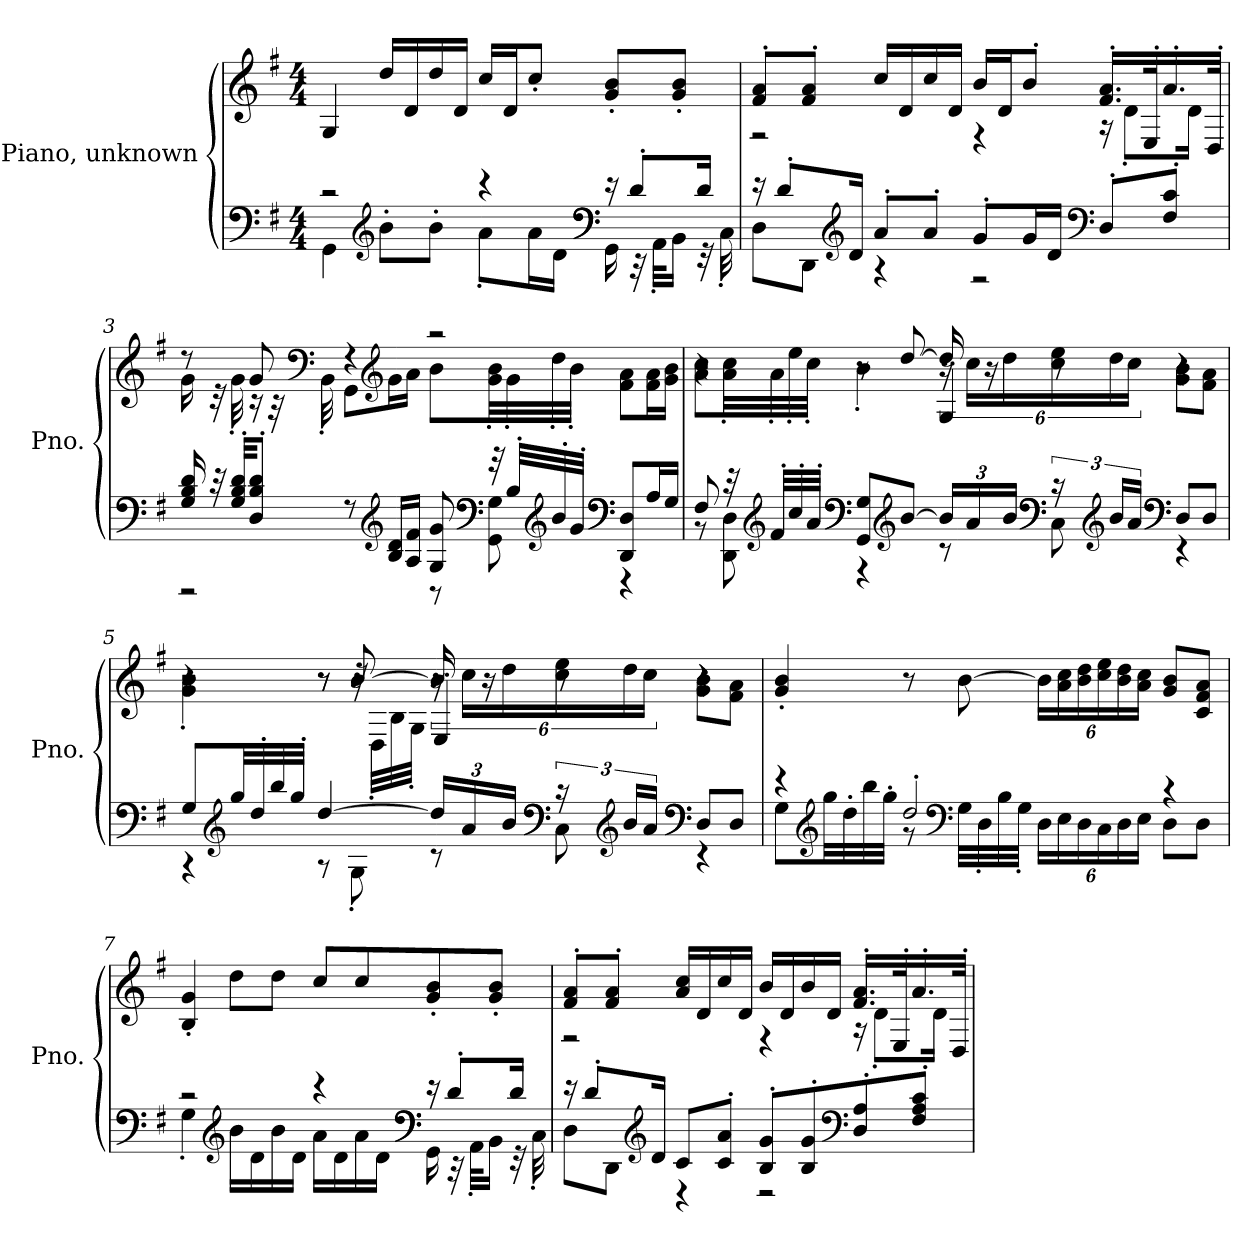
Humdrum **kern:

**kern	**kern
*part1	*part1
*staff2	*staff1
*I"Piano, unknown	*
*I'Pno.	*
*clefF4	*clefG2
*k[f#]	*k[f#]
*M4/4	*M4/4
*MM120	*MM120
=1	=1
*^	*
2r	4GG\	4G/
*clefG2	*	*
.	8b'\L	16dd/LL
.	.	16d/
.	8b'\J	16dd/
.	.	16d/JJ
4r	8a'\L	16cc/LL
.	.	16d/J
.	16a\L	8cc'/J
.	16d\JJ	.
*clefF4	*	*
16r	16GG\	8g/' 8b/'L
8d'/L	32r	.
.	32AA'\KLL	.
.	16BB\JJ	8g/' 8b/'J
16d/Jk	32r	.
.	32C'\	.
=2	=2	=2
*	*	*^
16r	8D\L	8f#/' 8a/'L	2r
8d'/L	.	.	.
.	8DD\J	8f#/' 8a/'J	.
*clefG2	*	*	*
16d/Jk	.	.	.
8a'/L	4r	16cc/LL	.
.	.	16d/	.
8a'/J	.	16cc/	.
.	.	16d/JJ	.
8g'/L	2r	16b/LL	4r
.	.	16d/J	.
16g/L	.	8b'/J	.
16d/JJ	.	.	.
*clefF4	*	*	*
8D'/L	.	16.f#/' 16.a/'LL	16r
.	.	.	8d'\L
.	.	32E'/K	.
8F#/' 8c/'J	.	16.a'/	.
.	.	.	16d\Jk
.	.	32D'/JJk	.
!!LO:LB:g=z	!!
=3	=3	=3	=3
16G/ 16B/ 16d/	2r	8r	16g\
32r	.	.	32r
32G/' 32B/' 32d/'KKL	.	.	32g'\
8D/' 8B/' 8d/'J	.	8g/	16r
.	.	.	32r
*	*	*clefF4	*
.	.	.	32BB'\
8r	.	4r	8GG\L
*clefG2	*	*clefG2	*
16B/ 16d/LL	.	.	16g\L
16A/ 16f#/JJ	.	.	16a\JJ
8G/ 8g/	8r	2r	8b\L
*clefF4	*	*	*
32r	8GG\ 8G\	.	32g\' 32b\'LL
32B'/LLL	.	.	32g'\
*clefG2	*	*	*
32b'/	.	.	32dd'\
32g'/JJJ	.	.	32b'\JJJ
*clefF4	*	*	*
8DD/ 8D/L	4r	.	8f#\ 8a\L
16A/L	.	.	16f#\ 16a\L
16G/JJ	.	.	16g\ 16b\JJ
!!LO:LB:g=z
=4	=4	=4	=4
*	*	*	*^
8F#/	8r	4r	8a\ 8cc\L	2r
32r	8DD\ 8D\	.	32a\' 32cc\'LL	.
*clefG2	*	*	*	*
32f#'/LLL	.	.	32a'\	.
32cc'/	.	.	32ee'\	.
32a'/JJJ	.	.	32cc'\JJJ	.
*clefF4	*	*	*	*
8GG/ 8G/L	4r	8r	4b'\	.
*clefG2	*	*	*	*
[8b/J	.	[8dd/	.	.
*Xbrackettup	*	*	*	*
24b/LL]	8r	16dd/]	24r	4G'/
24a/	.	.	24cc\LL	.
.	.	16r	.	.
24b/JJ	.	.	24dd\	.
*clefF4	*	*	*	*
*brackettup	*	*	*Xbrackettup	*
24r	8C\	8r	24cc\ 24ee\	.
*clefG2	*	*	*	*
24b/LL	.	.	24dd\	.
24a/JJ	.	.	24cc\JJ	.
*clefF4	*	*	*	*
8D/L	4r	4r	8g\ 8b\L	4r
8D/J	.	.	8f#\ 8a\J	.
!!LO:LB:g=z	!!	!!
=5	=5	=5	=5	=5
8G/L	4r	4r	4g\' 4b\'	2r
*clefG2	*	*	*	*
32gg/LL	.	.	.	.
32dd'/	.	.	.	.
32bb/	.	.	.	.
32gg'/JJJ	.	.	.	.
[4dd/	8r	8r	8r	.
.	8G'\	[8b/	32r	.
.	.	.	32D'\LLL	.
.	.	.	32B\	.
.	.	.	32G'\JJJ	.
*Xbrackettup	*	*	*brackettup	*
24dd/LL]	8r	16b/]	24r	4E'/
24a/	.	.	24cc\LL	.
.	.	16r	.	.
24b/JJ	.	.	24dd\	.
*clefF4	*	*	*	*
*brackettup	*	*	*Xbrackettup	*
24r	8C\	8r	24cc\ 24ee\	.
*clefG2	*	*	*	*
24b/LL	.	.	24dd\	.
24a/JJ	.	.	24cc\JJ	.
*clefF4	*	*	*	*
8D/L	4r	4r	8g\ 8b\L	4r
8D/J	.	.	8f#\ 8a\J	.
*	*	*v	*v	*v
!!LO:LB:g=z
=6	=6	=6
4r	8G\L	4g/' 4b/'
*clefG2	*	*
.	32gg\LL	.
.	32dd'\	.
.	32bb\	.
.	32gg'\JJJ	.
2dd'/	8r	8r
*clefF4	*	*
.	32G\LLL	[8b\
.	32D'\	.
.	32B\	.
.	32G'\JJJ	.
*	*Xbrackettup	*
.	24D\LL	24b\LL]
.	24E\	24a\ 24cc\
.	24D\	24b\ 24dd\
.	24C\	24cc\ 24ee\
.	24D\	24b\ 24dd\
.	24E\JJ	24a\ 24cc\JJ
4r	8D\L	8g/ 8b/L
.	8D\J	8c/ 8f#/ 8a/J
=7	=7	=7
2r	4G'\	4B/' 4g/'
*clefG2	*	*
.	16b\LL	8dd\L
.	16d\	.
.	16b\	8dd\J
.	16d\JJ	.
4r	16a\LL	8cc/L
.	16d\	.
.	16a\	8cc/
.	16d\JJ	.
*clefF4	*	*
16r	16GG\	8g/' 8b/'
8d'/L	32r	.
.	32AA'\KLL	.
.	16BB\JJ	8g/' 8b/'J
16d/Jk	32r	.
.	32C'\	.
!!LO:LB:g=z
=8	=8	=8
*	*	*^
16r	8D\L	8f#/' 8a/'L	2r
8d'/L	.	.	.
.	8DD\J	8f#/' 8a/'J	.
*clefG2	*	*	*
16d/Jk	.	.	.
8c/L	4r	16a/ 16cc/LL	.
.	.	16d/	.
8c/' 8a/'J	.	16cc/	.
.	.	16d/JJ	.
8B/' 8g/'L	2r	16b/LL	4r
.	.	16d/	.
8B/' 8g/'	.	16b/	.
.	.	16d/JJ	.
*clefF4	*	*	*
8D/' 8A/'	.	16.f#/' 16.a/'LL	16r
.	.	.	8d'\L
.	.	32E'/K	.
8F#/' 8A/' 8c/'J	.	16.a'/	.
.	.	.	16d\Jk
.	.	32D'/JJk	.
*v	*v	*	*
*	*v	*v
=	=
*-	*-
